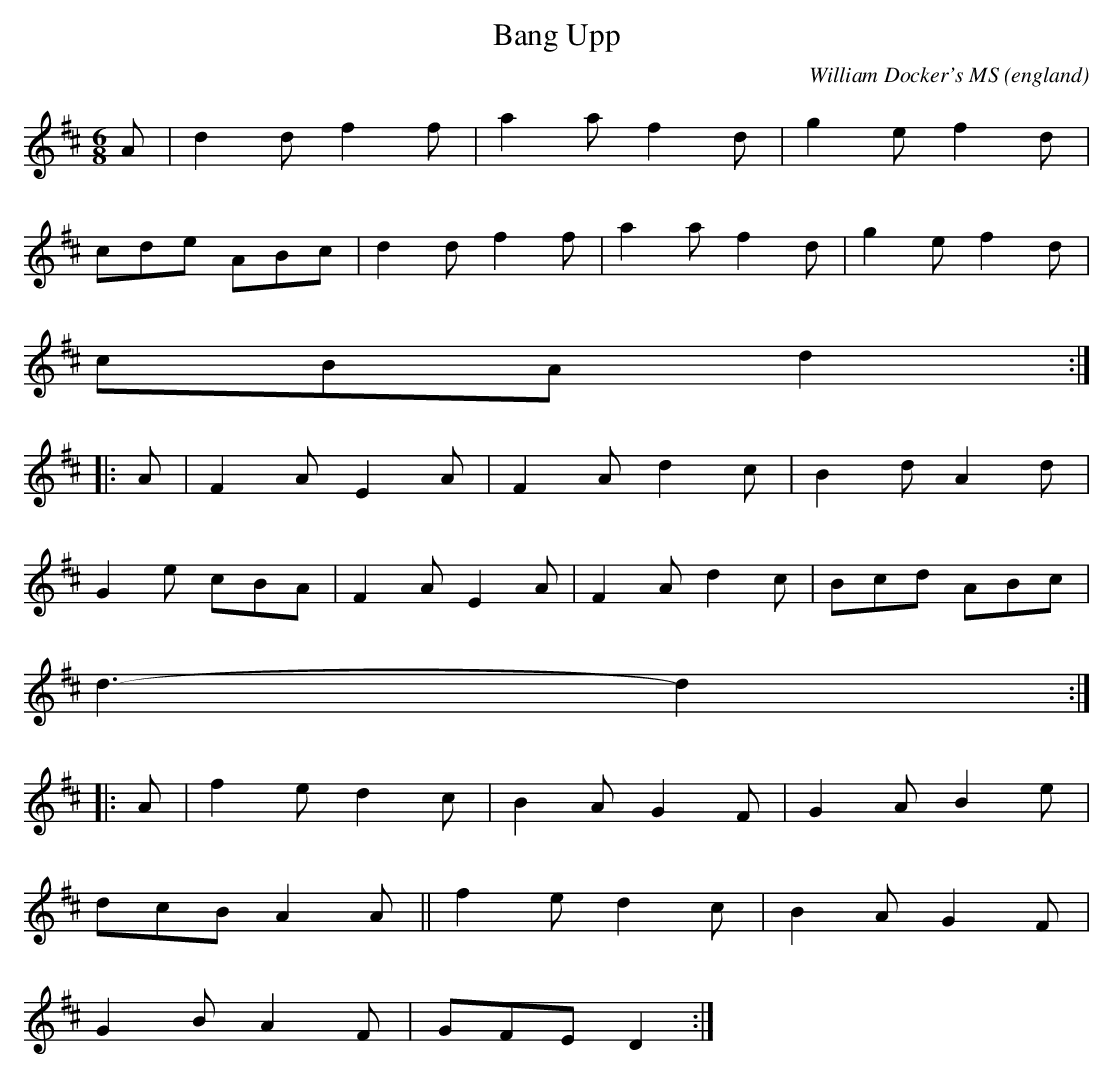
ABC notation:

X:1
T:Bang Upp
O:england
C:William Docker's MS
M:6/8
L:1/8
K:D
A|d2d f2f|a2a f2d|g2e f2d|
cde ABc|d2d f2f|a2a f2d|g2e f2d|
cBA d2:|
|:A|F2A E2A|F2A d2c|B2d A2d|
G2e cBA|F2A E2A|F2A d2c|Bcd ABc|
d3-d2:|
|:A|f2e d2c|B2A G2F|G2A B2e|
dcB A2A||f2e d2c|B2A G2F|
G2B A2F|GFE D2:|
